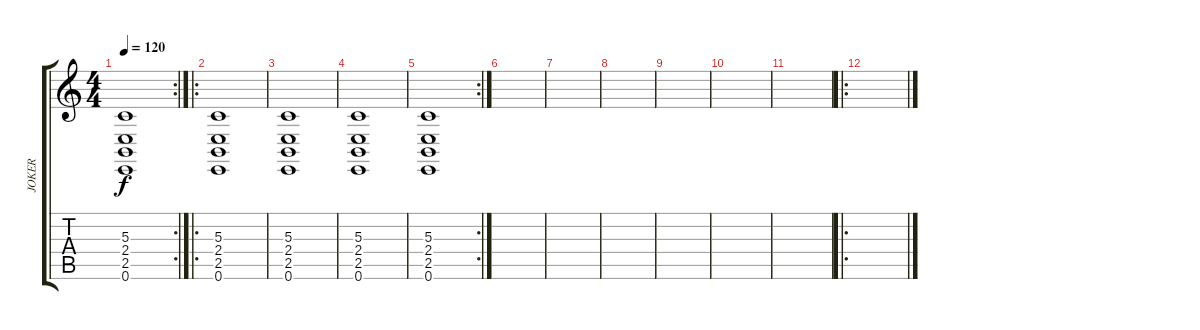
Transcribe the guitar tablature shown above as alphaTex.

\track ("JOKER" "JOKER") {instrument seashore}
\staff {score tabs}
\tuning (E4 B3 G3 D3 A2 E2) {hide}
\rc 2
\ts (4 4)
\tempo 120
\clef g2
\ks c
(5.3 2.4 2.5 0.6).1{dy f} |
\ro
(5.3 2.4 2.5 0.6).1 |
(5.3 2.4 2.5 0.6).1 |
(5.3 2.4 2.5 0.6).1 |
\rc 2
(5.3 2.4 2.5 0.6).1 |
|
|
|
|
|
|
\ro
